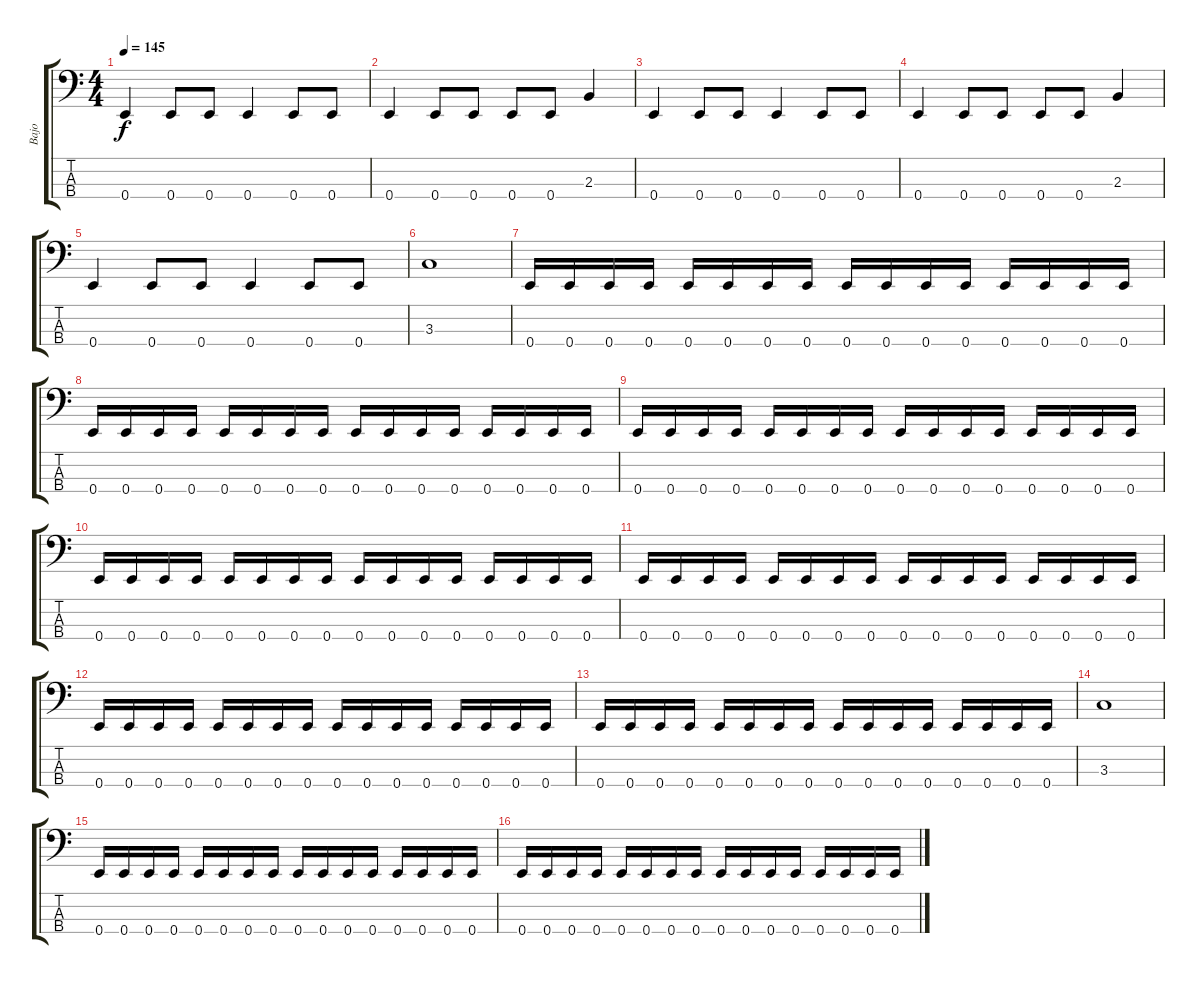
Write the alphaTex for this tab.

\track ("Bajo" "Bajo") {instrument electricbasspick}
\staff {score tabs}
\tuning (G2 D2 A1 E1) {hide}
\ts (4 4)
\tempo 145
\clef f4
\ks c
0.4.4{dy f} 0.4.8 0.4.8 0.4.4 0.4.8 0.4.8 |
0.4.4 0.4.8 0.4.8 0.4.8 0.4.8 2.3.4 |
0.4.4 0.4.8 0.4.8 0.4.4 0.4.8 0.4.8 |
0.4.4 0.4.8 0.4.8 0.4.8 0.4.8 2.3.4 |
0.4.4 0.4.8 0.4.8 0.4.4 0.4.8 0.4.8 |
3.3.1 |
0.4.16 0.4.16 0.4.16 0.4.16 0.4.16 0.4.16 0.4.16 0.4.16 0.4.16 0.4.16 0.4.16 0.4.16 0.4.16 0.4.16 0.4.16 0.4.16 |
0.4.16 0.4.16 0.4.16 0.4.16 0.4.16 0.4.16 0.4.16 0.4.16 0.4.16 0.4.16 0.4.16 0.4.16 0.4.16 0.4.16 0.4.16 0.4.16 |
0.4.16 0.4.16 0.4.16 0.4.16 0.4.16 0.4.16 0.4.16 0.4.16 0.4.16 0.4.16 0.4.16 0.4.16 0.4.16 0.4.16 0.4.16 0.4.16 |
0.4.16 0.4.16 0.4.16 0.4.16 0.4.16 0.4.16 0.4.16 0.4.16 0.4.16 0.4.16 0.4.16 0.4.16 0.4.16 0.4.16 0.4.16 0.4.16 |
0.4.16 0.4.16 0.4.16 0.4.16 0.4.16 0.4.16 0.4.16 0.4.16 0.4.16 0.4.16 0.4.16 0.4.16 0.4.16 0.4.16 0.4.16 0.4.16 |
0.4.16 0.4.16 0.4.16 0.4.16 0.4.16 0.4.16 0.4.16 0.4.16 0.4.16 0.4.16 0.4.16 0.4.16 0.4.16 0.4.16 0.4.16 0.4.16 |
0.4.16 0.4.16 0.4.16 0.4.16 0.4.16 0.4.16 0.4.16 0.4.16 0.4.16 0.4.16 0.4.16 0.4.16 0.4.16 0.4.16 0.4.16 0.4.16 |
3.3.1 |
0.4.16 0.4.16 0.4.16 0.4.16 0.4.16 0.4.16 0.4.16 0.4.16 0.4.16 0.4.16 0.4.16 0.4.16 0.4.16 0.4.16 0.4.16 0.4.16 |
0.4.16 0.4.16 0.4.16 0.4.16 0.4.16 0.4.16 0.4.16 0.4.16 0.4.16 0.4.16 0.4.16 0.4.16 0.4.16 0.4.16 0.4.16 0.4.16
